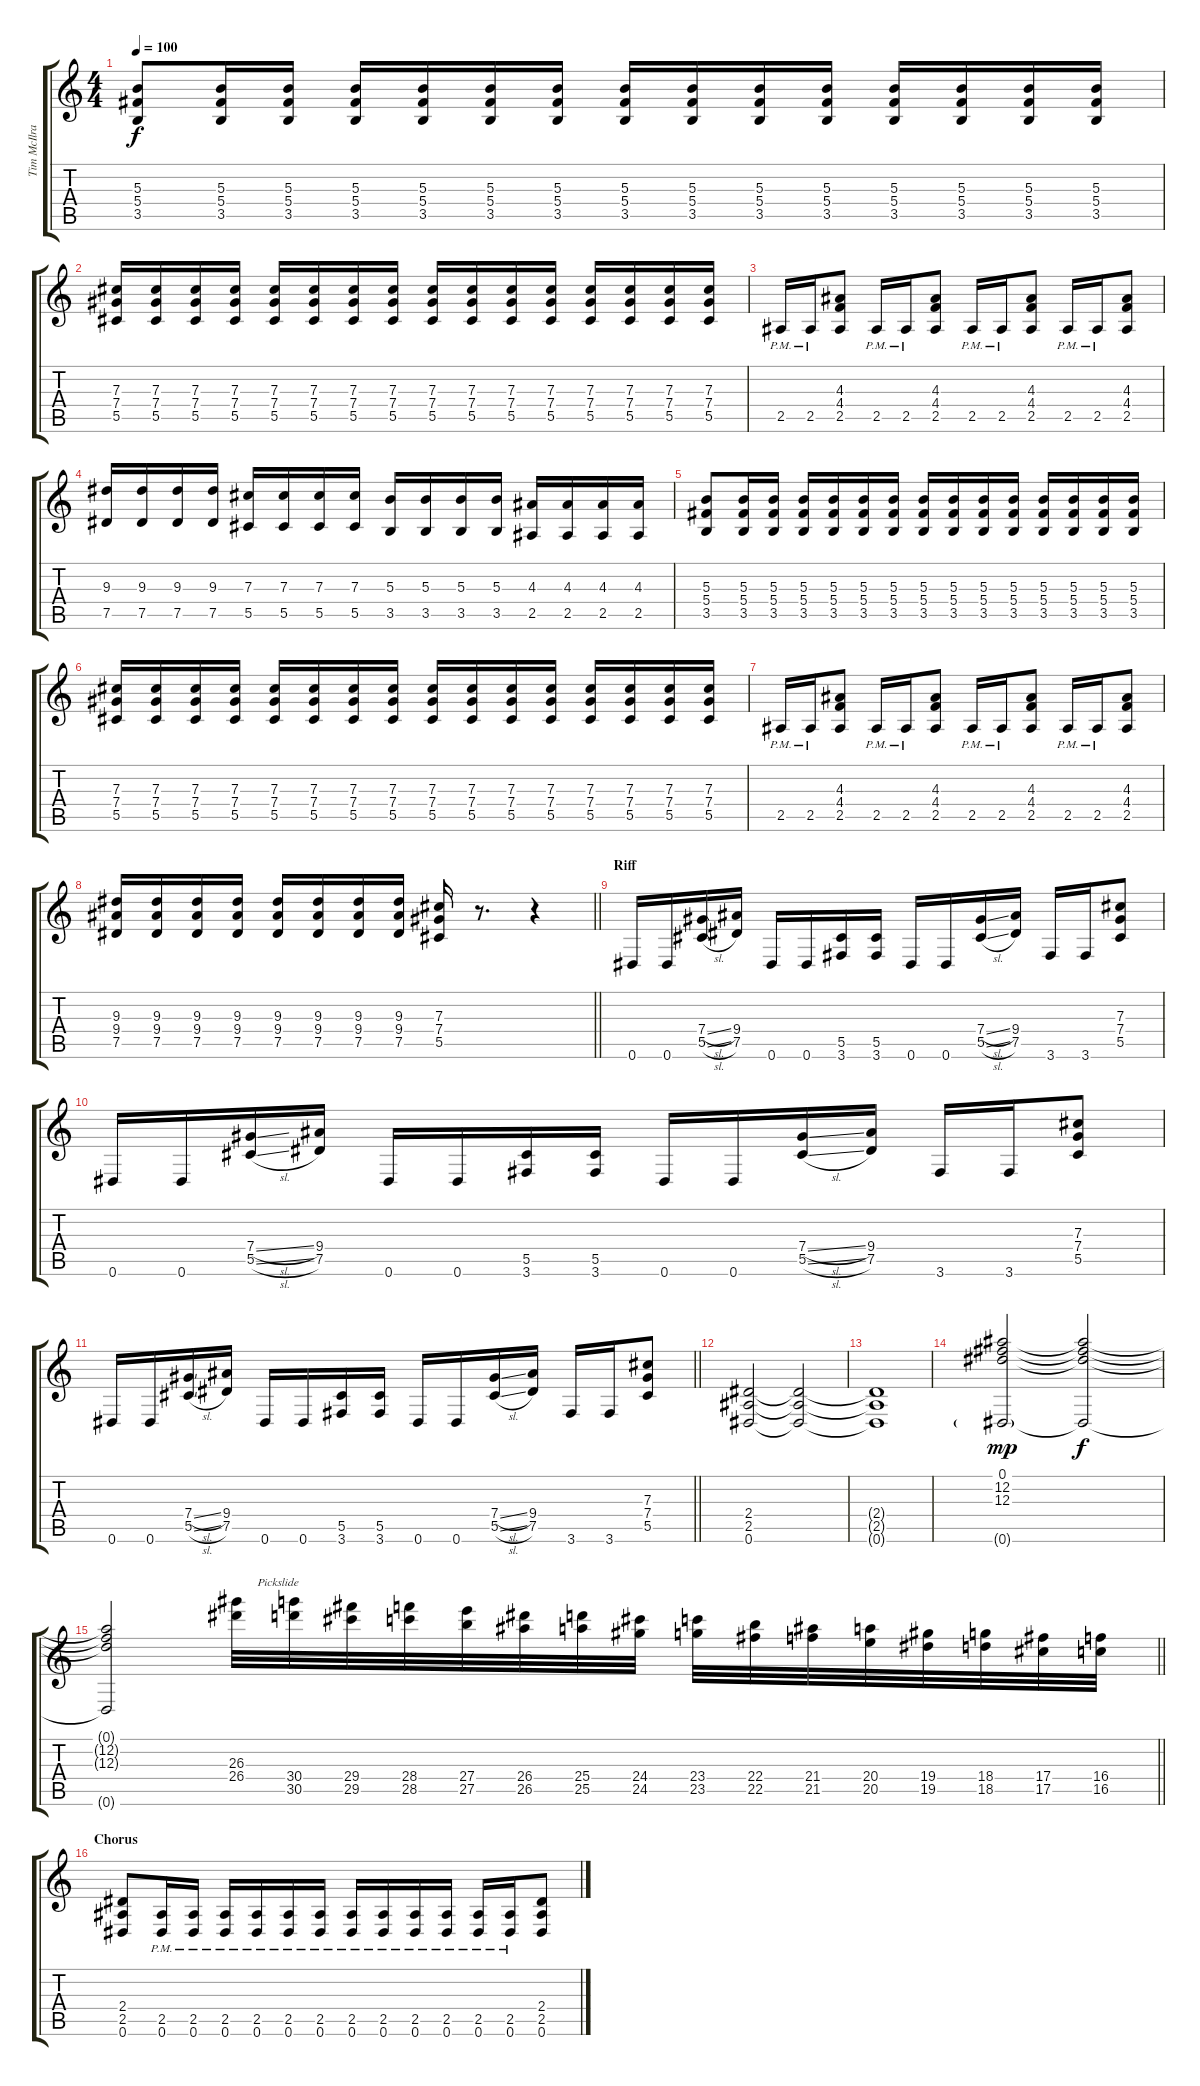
\track ("Tim McIlrath" "Tim McIlra") {instrument distortionguitar}
\staff {score tabs}
\tuning (Eb4 Bb3 Gb3 Db3 Ab2 Eb2) {hide}
\ts (4 4)
\tempo 100
\clef g2
\ks c
(5.3 5.4 3.5).8{dy f} (5.3 5.4 3.5).16 (5.3 5.4 3.5).16 (5.3 5.4 3.5).16 (5.3 5.4 3.5).16 (5.3 5.4 3.5).16 (5.3 5.4 3.5).16 (5.3 5.4 3.5).16 (5.3 5.4 3.5).16 (5.3 5.4 3.5).16 (5.3 5.4 3.5).16 (5.3 5.4 3.5).16 (5.3 5.4 3.5).16 (5.3 5.4 3.5).16 (5.3 5.4 3.5).16 |
(7.3 7.4 5.5).16 (7.3 7.4 5.5).16 (7.3 7.4 5.5).16 (7.3 7.4 5.5).16 (7.3 7.4 5.5).16 (7.3 7.4 5.5).16 (7.3 7.4 5.5).16 (7.3 7.4 5.5).16 (7.3 7.4 5.5).16 (7.3 7.4 5.5).16 (7.3 7.4 5.5).16 (7.3 7.4 5.5).16 (7.3 7.4 5.5).16 (7.3 7.4 5.5).16 (7.3 7.4 5.5).16 (7.3 7.4 5.5).16 |
2.5{pm}.16 2.5{pm}.16 (4.3 4.4 2.5).8 2.5{pm}.16 2.5{pm}.16 (4.3 4.4 2.5).8 2.5{pm}.16 2.5{pm}.16 (4.3 4.4 2.5).8 2.5{pm}.16 2.5{pm}.16 (4.3 4.4 2.5).8 |
(9.3 7.5).16 (9.3 7.5).16 (9.3 7.5).16 (9.3 7.5).16 (7.3 5.5).16 (7.3 5.5).16 (7.3 5.5).16 (7.3 5.5).16 (5.3 3.5).16 (5.3 3.5).16 (5.3 3.5).16 (5.3 3.5).16 (4.3 2.5).16 (4.3 2.5).16 (4.3 2.5).16 (4.3 2.5).16 |
(5.3 5.4 3.5).8 (5.3 5.4 3.5).16 (5.3 5.4 3.5).16 (5.3 5.4 3.5).16 (5.3 5.4 3.5).16 (5.3 5.4 3.5).16 (5.3 5.4 3.5).16 (5.3 5.4 3.5).16 (5.3 5.4 3.5).16 (5.3 5.4 3.5).16 (5.3 5.4 3.5).16 (5.3 5.4 3.5).16 (5.3 5.4 3.5).16 (5.3 5.4 3.5).16 (5.3 5.4 3.5).16 |
(7.3 7.4 5.5).16 (7.3 7.4 5.5).16 (7.3 7.4 5.5).16 (7.3 7.4 5.5).16 (7.3 7.4 5.5).16 (7.3 7.4 5.5).16 (7.3 7.4 5.5).16 (7.3 7.4 5.5).16 (7.3 7.4 5.5).16 (7.3 7.4 5.5).16 (7.3 7.4 5.5).16 (7.3 7.4 5.5).16 (7.3 7.4 5.5).16 (7.3 7.4 5.5).16 (7.3 7.4 5.5).16 (7.3 7.4 5.5).16 |
2.5{pm}.16 2.5{pm}.16 (4.3 4.4 2.5).8 2.5{pm}.16 2.5{pm}.16 (4.3 4.4 2.5).8 2.5{pm}.16 2.5{pm}.16 (4.3 4.4 2.5).8 2.5{pm}.16 2.5{pm}.16 (4.3 4.4 2.5).8 |
\barLineRight lightlight
(9.3 9.4 7.5).16 (9.3 9.4 7.5).16 (9.3 9.4 7.5).16 (9.3 9.4 7.5).16 (9.3 9.4 7.5).16 (9.3 9.4 7.5).16 (9.3 9.4 7.5).16 (9.3 9.4 7.5).16 (7.3 7.4 5.5).16 r.8{d} r.4 |
\section ("" "Riff")
0.6.16 0.6.16 (7.4{sl} 5.5{sl}).16 (9.4 7.5).16 0.6.16 0.6.16 (5.5 3.6).16 (5.5 3.6).16 0.6.16 0.6.16 (7.4{sl} 5.5{sl}).16 (9.4 7.5).16 3.6.16 3.6.16 (7.3 7.4 5.5).8 |
0.6.16 0.6.16 (7.4{sl} 5.5{sl}).16 (9.4 7.5).16 0.6.16 0.6.16 (5.5 3.6).16 (5.5 3.6).16 0.6.16 0.6.16 (7.4{sl} 5.5{sl}).16 (9.4 7.5).16 3.6.16 3.6.16 (7.3 7.4 5.5).8 |
\barLineRight lightlight
0.6.16 0.6.16 (7.4{sl} 5.5{sl}).16 (9.4 7.5).16 0.6.16 0.6.16 (5.5 3.6).16 (5.5 3.6).16 0.6.16 0.6.16 (7.4{sl} 5.5{sl}).16 (9.4 7.5).16 3.6.16 3.6.16 (7.3 7.4 5.5).8 |
(2.4 2.5 0.6).2 (2.4{t} 2.5{t} 0.6{t}).2{volume 3} |
(2.4{t} 2.5{t} 0.6{t}).1 |
(0.1 12.2 12.3 0.6{g}).2{dy mp volume 11} (0.1{t} 12.2{t} 12.3{t} 0.6{t}).2{dy f volume 7} |
\barLineRight lightlight
(0.1{t} 12.2{t} 12.3{t} 0.6{t}).2 (26.3 26.4).32{txt "       Pickslide" volume 13} (30.4 30.5).32 (29.4 29.5).32 (28.4 28.5).32 (27.4 27.5).32 (26.4 26.5).32 (25.4 25.5).32 (24.4 24.5).32 (23.4 23.5).32 (22.4 22.5).32 (21.4 21.5).32 (20.4 20.5).32 (19.4 19.5).32 (18.4 18.5).32 (17.4 17.5).32 (16.4 16.5).32 |
\section ("" "Chorus")
(2.4 2.5 0.6).8{volume 13} (2.5{pm} 0.6{pm}).16 (2.5{pm} 0.6{pm}).16 (2.5{pm} 0.6{pm}).16 (2.5{pm} 0.6{pm}).16 (2.5{pm} 0.6{pm}).16 (2.5{pm} 0.6{pm}).16 (2.5{pm} 0.6{pm}).16 (2.5{pm} 0.6{pm}).16 (2.5{pm} 0.6{pm}).16 (2.5{pm} 0.6{pm}).16 (2.5{pm} 0.6{pm}).16 (2.5{pm} 0.6{pm}).16 (2.4 2.5 0.6).8
